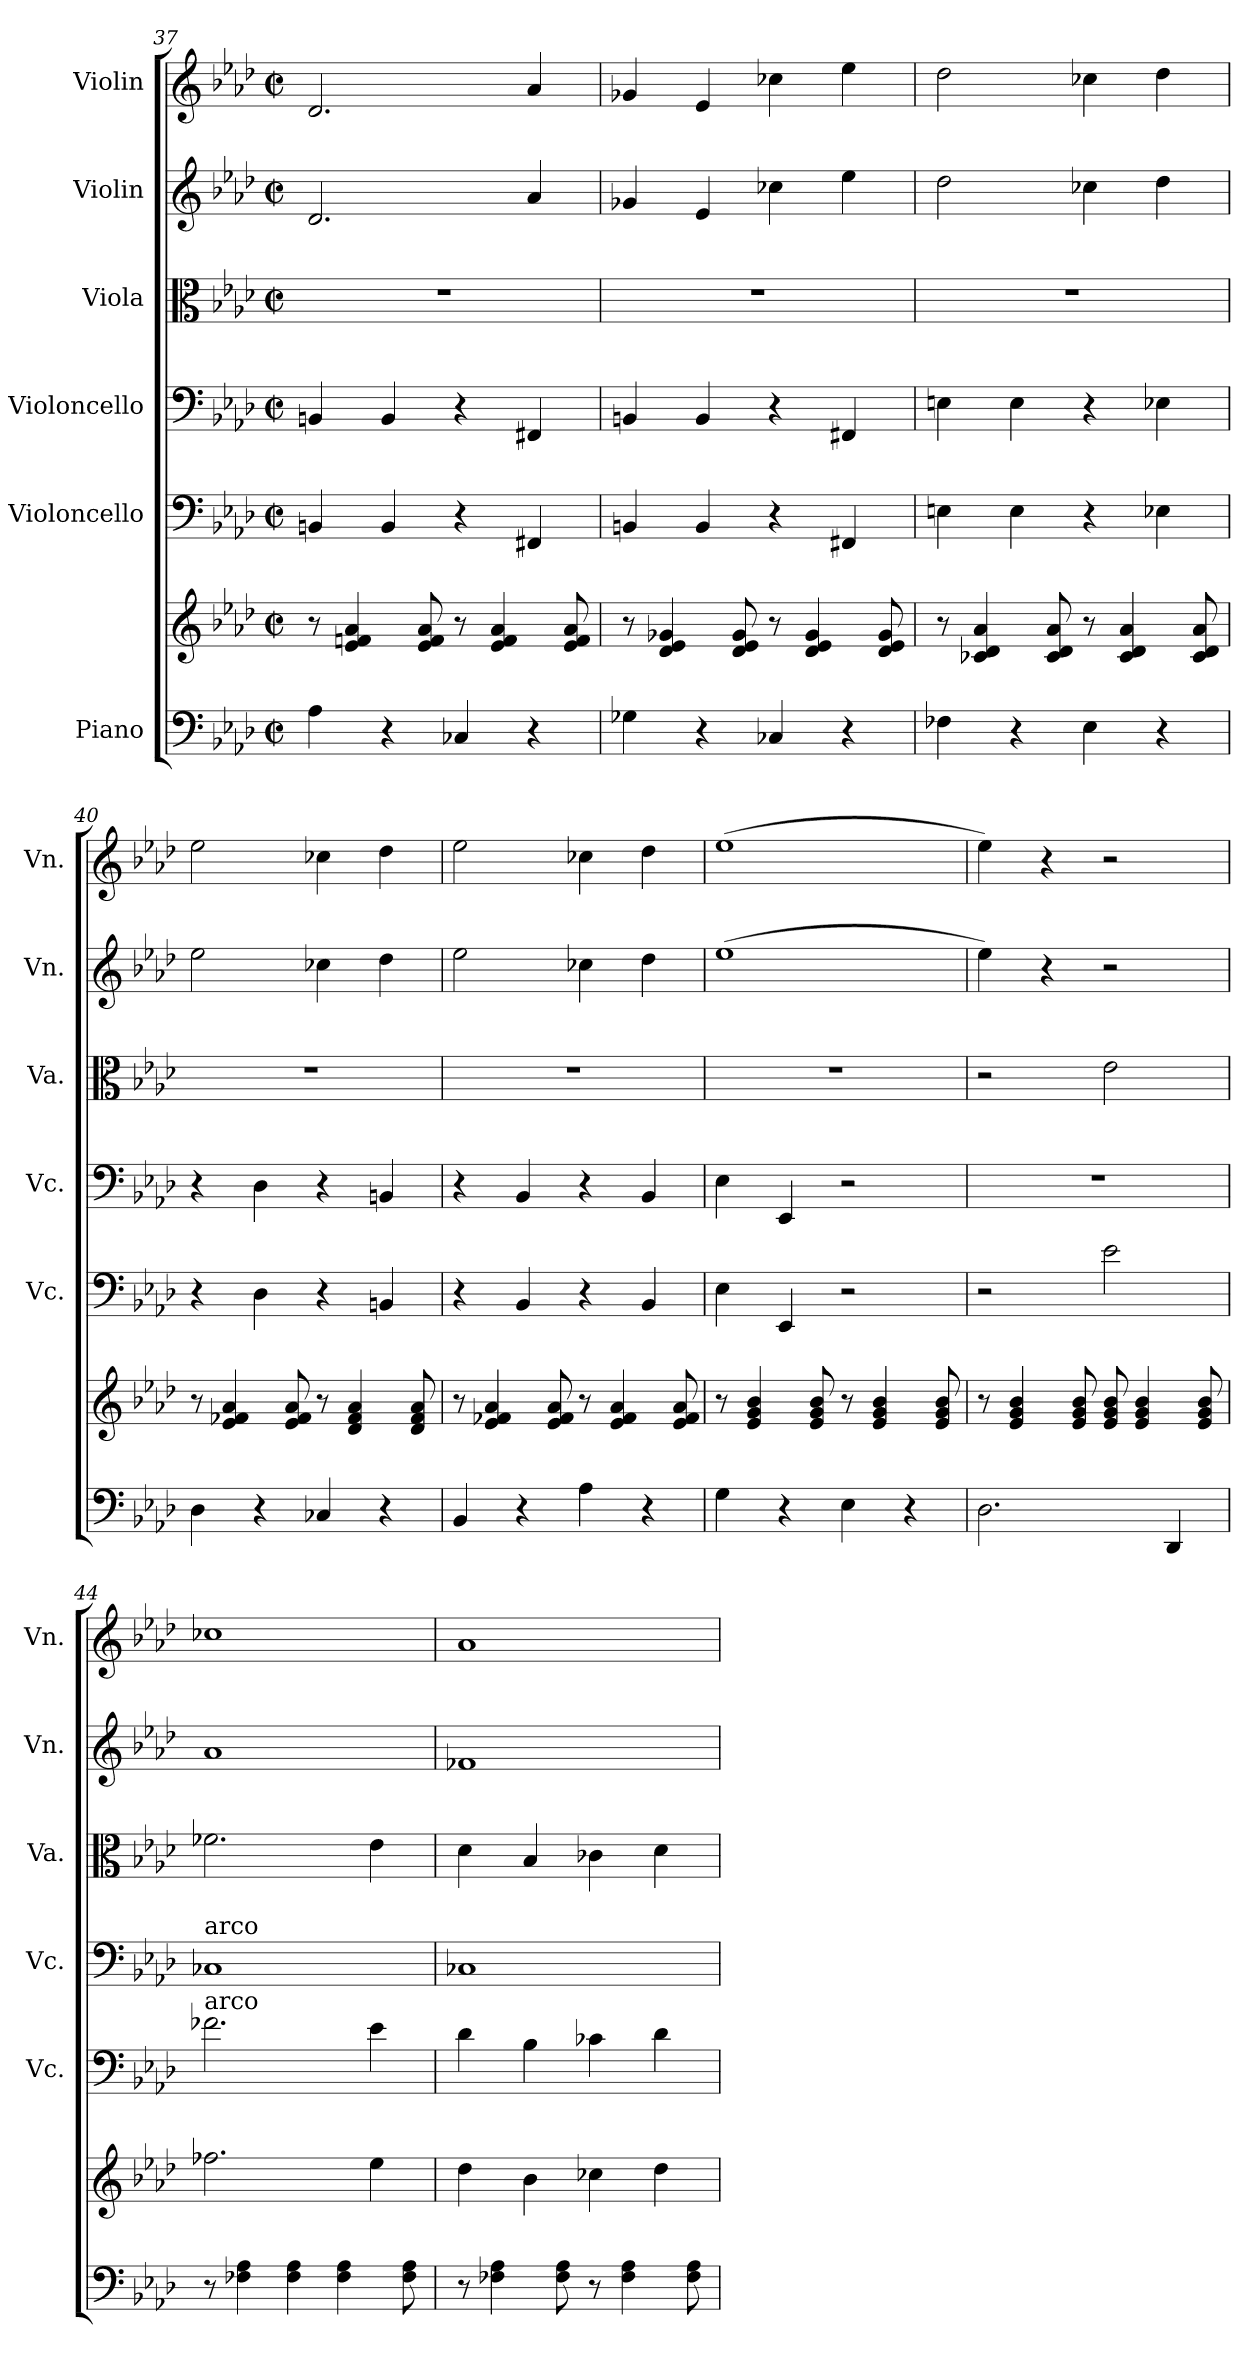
**kern	**kern	**kern	**kern	**kern	**kern	**kern
*part6	*part6	*part5	*part4	*part3	*part2	*part1
*staff7	*staff6	*staff5	*staff4	*staff3	*staff2	*staff1
*I"Piano	*	*I"Violoncello	*I"Violoncello	*I"Viola	*I"Violin	*I"Violin
*	*	*I'Vc.	*I'Vc.	*I'Va.	*I'Vn.	*I'Vn.
!!LO:LB:g=z
*clefF4	*clefG2	*clefF4	*clefF4	*clefC3	*clefG2	*clefG2
*k[b-e-a-d-]	*k[b-e-a-d-]	*k[b-e-a-d-]	*k[b-e-a-d-]	*k[b-e-a-d-]	*k[b-e-a-d-]	*k[b-e-a-d-]
*M2/2	*M2/2	*M2/2	*M2/2	*M2/2	*M2/2	*M2/2
*met(c|)	*met(c|)	*met(c|)	*met(c|)	*met(c|)	*met(c|)	*met(c|)
=37	=37	=37	=37	=37	=37	=37
4A-\	8r	4BBn/	4BBn/	1r	2.d-/	2.d-/
.	4e-/ 4fn/ 4a-/	.	.	.	.	.
4r	.	4BB/	4BB/	.	.	.
.	8e-/ 8f/ 8a-/	.	.	.	.	.
4C-X/	8r	4r	4r	.	.	.
.	4e-/ 4f/ 4a-/	.	.	.	.	.
4r	.	4FF#X/	4FF#X/	.	4a-/	4a-/
.	8e-/ 8f/ 8a-/	.	.	.	.	.
=38	=38	=38	=38	=38	=38	=38
4G-X\	8r	4BBn/	4BBn/	1r	4g-X/	4g-X/
.	4d-/ 4e-/ 4g-X/	.	.	.	.	.
4r	.	4BB/	4BB/	.	4e-/	4e-/
.	8d-/ 8e-/ 8g-/	.	.	.	.	.
4C-X/	8r	4r	4r	.	4cc-X\	4cc-X\
.	4d-/ 4e-/ 4g-/	.	.	.	.	.
4r	.	4FF#X/	4FF#X/	.	4ee-\	4ee-\
.	8d-/ 8e-/ 8g-/	.	.	.	.	.
=39	=39	=39	=39	=39	=39	=39
4F-X\	8r	4En\	4En\	1r	2dd-\	2dd-\
.	4c-X/ 4d-/ 4a-/	.	.	.	.	.
4r	.	4E\	4E\	.	.	.
.	8c-/ 8d-/ 8a-/	.	.	.	.	.
4E-\	8r	4r	4r	.	4cc-X\	4cc-X\
.	4c-/ 4d-/ 4a-/	.	.	.	.	.
4r	.	4E-X\	4E-X\	.	4dd-\	4dd-\
.	8c-/ 8d-/ 8a-/	.	.	.	.	.
=40	=40	=40	=40	=40	=40	=40
4D-\	8r	4r	4r	1r	2ee-\	2ee-\
.	4e-/ 4f-X/ 4a-/	.	.	.	.	.
4r	.	4D-\	4D-\	.	.	.
.	8e-/ 8f-/ 8a-/	.	.	.	.	.
4C-X/	8r	4r	4r	.	4cc-X\	4cc-X\
.	4d-/ 4f-/ 4a-/	.	.	.	.	.
4r	.	4BBn/	4BBn/	.	4dd-\	4dd-\
.	8d-/ 8f-/ 8a-/	.	.	.	.	.
!!LO:PB:g=z
=41	=41	=41	=41	=41	=41	=41
4BB-/	8r	4r	4r	1r	2ee-\	2ee-\
.	4e-/ 4f-X/ 4a-/	.	.	.	.	.
4r	.	4BB-/	4BB-/	.	.	.
.	8e-/ 8f-/ 8a-/	.	.	.	.	.
4A-\	8r	4r	4r	.	4cc-X\	4cc-X\
.	4e-/ 4f-/ 4a-/	.	.	.	.	.
4r	.	4BB-/	4BB-/	.	4dd-\	4dd-\
.	8e-/ 8f-/ 8a-/	.	.	.	.	.
=42	=42	=42	=42	=42	=42	=42
4G\	8r	4E-\	4E-\	1r	(1ee-	(1ee-
.	4e-/ 4g/ 4b-/	.	.	.	.	.
4r	.	4EE-/	4EE-/	.	.	.
.	8e-/ 8g/ 8b-/	.	.	.	.	.
4E-\	8r	2r	2r	.	.	.
.	4e-/ 4g/ 4b-/	.	.	.	.	.
4r	.	.	.	.	.	.
.	8e-/ 8g/ 8b-/	.	.	.	.	.
=43	=43	=43	=43	=43	=43	=43
2.D-\	8r	2r	1r	2r	4ee-\)	4ee-\)
.	4e-/ 4g/ 4b-/	.	.	.	.	.
.	.	.	.	.	4r	4r
.	8e-/ 8g/ 8b-/	.	.	.	.	.
.	8e-/ 8g/ 8b-/	2e-\	.	2e-\	2r	2r
.	4e-/ 4g/ 4b-/	.	.	.	.	.
4DD-/	.	.	.	.	.	.
.	8e-/ 8g/ 8b-/	.	.	.	.	.
=44	=44	=44	=44	=44	=44	=44
!	!	!	!LO:TX:a:t=arco	!	!	!
!	!	!LO:TX:a:t=arco	!	!	!	!
8r	2.ff-X\	2.f-X\	1C-X	2.f-X\	1a-	1cc-X
4F-X\ 4A-\	.	.	.	.	.	.
4F-\ 4A-\	.	.	.	.	.	.
4F-\ 4A-\	.	.	.	.	.	.
.	4ee-\	4e-\	.	4e-\	.	.
8F-\ 8A-\	.	.	.	.	.	.
=45	=45	=45	=45	=45	=45	=45
8r	4dd-\	4d-\	1C-X	4d-\	1f-X	1a-
4F-X\ 4A-\	.	.	.	.	.	.
.	4b-\	4B-\	.	4B-/	.	.
8F-\ 8A-\	.	.	.	.	.	.
8r	4cc-X\	4c-X\	.	4c-X\	.	.
4F-\ 4A-\	.	.	.	.	.	.
.	4dd-\	4d-\	.	4d-\	.	.
8F-\ 8A-\	.	.	.	.	.	.
=	=	=	=	=	=	=
*-	*-	*-	*-	*-	*-	*-
